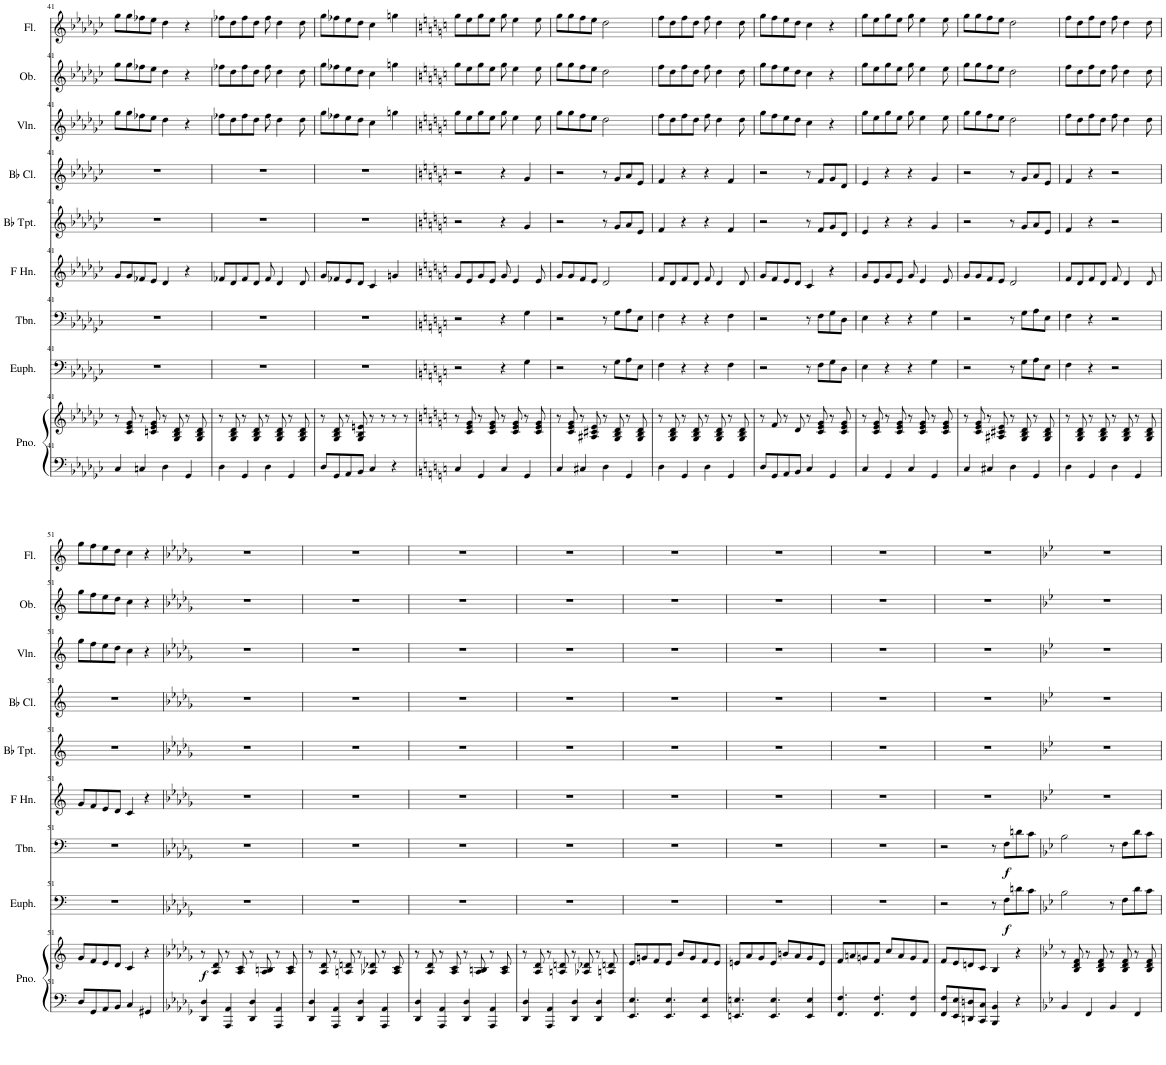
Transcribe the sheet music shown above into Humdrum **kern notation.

**kern	**kern	**dynam	**kern	**dynam	**kern	**dynam	**kern	**kern	**kern	**kern	**kern	**kern
*part9	*part9	*part9	*part8	*part8	*part7	*part7	*part6	*part5	*part4	*part3	*part2	*part1
*staff10	*staff9	*staff9/10	*staff8	*staff8	*staff7	*staff7	*staff6	*staff5	*staff4	*staff3	*staff2	*staff1
*I"Piano	*	*	*I"Euphonium	*	*I"Trombone	*	*I"Horn in F	*I"Bb Trumpet	*I"Bb Clarinet	*I"Violin	*I"Oboe	*I"Flute
*I'Pno.	*	*	*I'Euph.	*	*I'Tbn.	*	*	*I'Bb Tpt.	*I'Bb Cl.	*I'Vln.	*I'Ob.	*I'Fl.
!!LO:PB:g=z
*clefF4	*clefG2	*	*clefF4	*	*clefF4	*	*clefG2	*clefG2	*clefG2	*clefG2	*clefG2	*clefG2
*	*	*	*	*	*	*	*ITrd4c7	*ITrd1c2	*ITrd1c2	*	*	*
*k[b-e-a-d-g-c-]	*k[b-e-a-d-g-c-]	*	*k[b-e-a-d-g-c-]	*	*k[b-e-a-d-g-c-]	*	*k[b-e-a-d-g-c-]	*k[b-e-a-d-g-c-]	*k[b-e-a-d-g-c-]	*k[b-e-a-d-g-c-]	*k[b-e-a-d-g-c-]	*k[b-e-a-d-g-c-]
*M4/4	*M4/4	*	*M4/4	*	*M4/4	*	*M4/4	*M4/4	*M4/4	*M4/4	*M4/4	*M4/4
=41	=41	=41	=41	=41	=41	=41	=41	=41	=41	=41	=41	=41
4C-/	8r	.	1r	.	1r	.	8g-/L	1r	1r	8gg-\L	8gg-\L	8gg-\L
.	8c-/ 8e-/ 8g-/	.	.	.	.	.	8g-/	.	.	8gg-\	8gg-\	8gg-\
4Cn/	8r	.	.	.	.	.	8f-X/	.	.	8ff-X\	8ff-X\	8ff-X\
.	8cn/ 8e-/ 8g-/	.	.	.	.	.	8e-/J	.	.	8ee-\J	8ee-\J	8ee-\J
4D-\	8r	.	.	.	.	.	4d-/	.	.	4dd-\	4dd-\	4dd-\
.	8G-/ 8B-/ 8d-/	.	.	.	.	.	.	.	.	.	.	.
4GG-/	8r	.	.	.	.	.	4r	.	.	4r	4r	4r
.	8G-/ 8B-/ 8d-/	.	.	.	.	.	.	.	.	.	.	.
=42	=42	=42	=42	=42	=42	=42	=42	=42	=42	=42	=42	=42
4D-\	8r	.	1r	.	1r	.	8f-X/L	1r	1r	8ff-X\L	8ff-X\L	8ff-X\L
.	8G-/ 8B-/ 8d-/	.	.	.	.	.	8d-/	.	.	8dd-\	8dd-\	8dd-\
4GG-/	8r	.	.	.	.	.	8f-/	.	.	8ff-\	8ff-\	8ff-\
.	8G-/ 8B-/ 8d-/	.	.	.	.	.	8d-/J	.	.	8dd-\J	8dd-\J	8dd-\J
4D-\	8r	.	.	.	.	.	8f-/	.	.	8ff-\	8ff-\	8ff-\
.	8G-/ 8B-/ 8d-/	.	.	.	.	.	4d-/	.	.	4dd-\	4dd-\	4dd-\
4GG-/	8r	.	.	.	.	.	.	.	.	.	.	.
.	8G-/ 8B-/ 8d-/	.	.	.	.	.	8d-/	.	.	8dd-\	8dd-\	8dd-\
=43	=43	=43	=43	=43	=43	=43	=43	=43	=43	=43	=43	=43
8D-/L	8r	.	1r	.	1r	.	8g-/L	1r	1r	8gg-\L	8gg-\L	8gg-\L
8GG-/	8G-/ 8B-/ 8d-/	.	.	.	.	.	8f-X/	.	.	8ff-X\	8ff-X\	8ff-X\
8AA-/	8r	.	.	.	.	.	8e-/	.	.	8ee-\	8ee-\	8ee-\
8BB-/J	8G-/ 8B-/ 8en/	.	.	.	.	.	8d-/J	.	.	8dd-\J	8dd-\J	8dd-\J
4C-/	8r	.	.	.	.	.	4c-/	.	.	4cc-\	4cc-\	4cc-\
.	8r	.	.	.	.	.	.	.	.	.	.	.
4r	8r	.	.	.	.	.	4gn/	.	.	4ggn\	4ggn\	4ggn\
.	8r	.	.	.	.	.	.	.	.	.	.	.
=44	=44	=44	=44	=44	=44	=44	=44	=44	=44	=44	=44	=44
*k[]	*k[]	*	*k[]	*	*k[]	*	*k[]	*k[]	*k[]	*k[]	*k[]	*k[]
4C/	8r	.	2r	.	2r	.	8g/L	2r	2r	8gg\L	8gg\L	8gg\L
.	8c/ 8e/ 8g/	.	.	.	.	.	8e/	.	.	8ee\	8ee\	8ee\
4GG/	8r	.	.	.	.	.	8g/	.	.	8gg\	8gg\	8gg\
.	8c/ 8e/ 8g/	.	.	.	.	.	8e/J	.	.	8ee\J	8ee\J	8ee\J
4C/	8r	.	4r	.	4r	.	8g/	4r	4r	8gg\	8gg\	8gg\
.	8c/ 8e/ 8g/	.	.	.	.	.	4e/	.	.	4ee\	4ee\	4ee\
4GG/	8r	.	4G\	.	4G\	.	.	4g/	4g/	.	.	.
.	8c/ 8e/ 8g/	.	.	.	.	.	8e/	.	.	8ee\	8ee\	8ee\
=45	=45	=45	=45	=45	=45	=45	=45	=45	=45	=45	=45	=45
4C/	8r	.	2r	.	2r	.	8g/L	2r	2r	8gg\L	8gg\L	8gg\L
.	8c/ 8e/ 8g/	.	.	.	.	.	8g/	.	.	8gg\	8gg\	8gg\
4C#X/	8r	.	.	.	.	.	8f/	.	.	8ff\	8ff\	8ff\
.	8A#X/ 8c#X/ 8e/	.	.	.	.	.	8e/J	.	.	8ee\J	8ee\J	8ee\J
4D\	8r	.	8r	.	8r	.	2d/	8r	8r	2dd\	2dd\	2dd\
.	8G/ 8B/ 8d/	.	8G\L	.	8G\L	.	.	8g/L	8g/L	.	.	.
4GG/	8r	.	8A\	.	8A\	.	.	8a/	8a/	.	.	.
.	8G/ 8B/ 8d/	.	8E\J	.	8E\J	.	.	8e/J	8e/J	.	.	.
=46	=46	=46	=46	=46	=46	=46	=46	=46	=46	=46	=46	=46
4D\	8r	.	4F\	.	4F\	.	8f/L	4f/	4f/	8ff\L	8ff\L	8ff\L
.	8G/ 8B/ 8d/	.	.	.	.	.	8d/	.	.	8dd\	8dd\	8dd\
4GG/	8r	.	4r	.	4r	.	8f/	4r	4r	8ff\	8ff\	8ff\
.	8G/ 8B/ 8d/	.	.	.	.	.	8d/J	.	.	8dd\J	8dd\J	8dd\J
4D\	8r	.	4r	.	4r	.	8f/	4r	4r	8ff\	8ff\	8ff\
.	8G/ 8B/ 8d/	.	.	.	.	.	4d/	.	.	4dd\	4dd\	4dd\
4GG/	8r	.	4F\	.	4F\	.	.	4f/	4f/	.	.	.
.	8G/ 8B/ 8d/	.	.	.	.	.	8d/	.	.	8dd\	8dd\	8dd\
=47	=47	=47	=47	=47	=47	=47	=47	=47	=47	=47	=47	=47
8D/L	8r	.	2r	.	2r	.	8g/L	2r	2r	8gg\L	8gg\L	8gg\L
8GG/	8f/	.	.	.	.	.	8f/	.	.	8ff\	8ff\	8ff\
8AA/	8r	.	.	.	.	.	8e/	.	.	8ee\	8ee\	8ee\
8BB/J	8d/	.	.	.	.	.	8d/J	.	.	8dd\J	8dd\J	8dd\J
4C/	8r	.	8r	.	8r	.	4c/	8r	8r	4cc\	4cc\	4cc\
.	8c/ 8e/ 8g/	.	8F\L	.	8F\L	.	.	8f/L	8f/L	.	.	.
4GG/	8r	.	8G\	.	8G\	.	4r	8g/	8g/	4r	4r	4r
.	8c/ 8e/ 8g/	.	8D\J	.	8D\J	.	.	8d/J	8d/J	.	.	.
=48	=48	=48	=48	=48	=48	=48	=48	=48	=48	=48	=48	=48
4C/	8r	.	4E\	.	4E\	.	8g/L	4e/	4e/	8gg\L	8gg\L	8gg\L
.	8c/ 8e/ 8g/	.	.	.	.	.	8e/	.	.	8ee\	8ee\	8ee\
4GG/	8r	.	4r	.	4r	.	8g/	4r	4r	8gg\	8gg\	8gg\
.	8c/ 8e/ 8g/	.	.	.	.	.	8e/J	.	.	8ee\J	8ee\J	8ee\J
4C/	8r	.	4r	.	4r	.	8g/	4r	4r	8gg\	8gg\	8gg\
.	8c/ 8e/ 8g/	.	.	.	.	.	4e/	.	.	4ee\	4ee\	4ee\
4GG/	8r	.	4G\	.	4G\	.	.	4g/	4g/	.	.	.
.	8c/ 8e/ 8g/	.	.	.	.	.	8e/	.	.	8ee\	8ee\	8ee\
=49	=49	=49	=49	=49	=49	=49	=49	=49	=49	=49	=49	=49
4C/	8r	.	2r	.	2r	.	8g/L	2r	2r	8gg\L	8gg\L	8gg\L
.	8c/ 8e/ 8g/	.	.	.	.	.	8g/	.	.	8gg\	8gg\	8gg\
4C#X/	8r	.	.	.	.	.	8f/	.	.	8ff\	8ff\	8ff\
.	8A#X/ 8c#X/ 8e/	.	.	.	.	.	8e/J	.	.	8ee\J	8ee\J	8ee\J
4D\	8r	.	8r	.	8r	.	2d/	8r	8r	2dd\	2dd\	2dd\
.	8G/ 8B/ 8d/	.	8G\L	.	8G\L	.	.	8g/L	8g/L	.	.	.
4GG/	8r	.	8A\	.	8A\	.	.	8a/	8a/	.	.	.
.	8G/ 8B/ 8d/	.	8E\J	.	8E\J	.	.	8e/J	8e/J	.	.	.
=50	=50	=50	=50	=50	=50	=50	=50	=50	=50	=50	=50	=50
4D\	8r	.	4F\	.	4F\	.	8f/L	4f/	4f/	8ff\L	8ff\L	8ff\L
.	8G/ 8B/ 8d/	.	.	.	.	.	8d/	.	.	8dd\	8dd\	8dd\
4GG/	8r	.	4r	.	4r	.	8f/	4r	4r	8ff\	8ff\	8ff\
.	8G/ 8B/ 8d/	.	.	.	.	.	8d/J	.	.	8dd\J	8dd\J	8dd\J
4D\	8r	.	2r	.	2r	.	8f/	2r	2r	8ff\	8ff\	8ff\
.	8G/ 8B/ 8d/	.	.	.	.	.	4d/	.	.	4dd\	4dd\	4dd\
4GG/	8r	.	.	.	.	.	.	.	.	.	.	.
.	8G/ 8B/ 8d/	.	.	.	.	.	8d/	.	.	8dd\	8dd\	8dd\
!!LO:LB:g=z
=51	=51	=51	=51	=51	=51	=51	=51	=51	=51	=51	=51	=51
8D/L	8g/L	.	1r	.	1r	.	8g/L	1r	1r	8gg\L	8gg\L	8gg\L
8GG/	8f/	.	.	.	.	.	8f/	.	.	8ff\	8ff\	8ff\
8AA/	8e/	.	.	.	.	.	8e/	.	.	8ee\	8ee\	8ee\
8BB/J	8d/J	.	.	.	.	.	8d/J	.	.	8dd\J	8dd\J	8dd\J
4C/	4c/	.	.	.	.	.	4c/	.	.	4cc\	4cc\	4cc\
4GG#X/	4r	.	.	.	.	.	4r	.	.	4r	4r	4r
=52	=52	=52	=52	=52	=52	=52	=52	=52	=52	=52	=52	=52
*k[b-e-a-d-g-]	*k[b-e-a-d-g-]	*	*k[b-e-a-d-g-]	*	*k[b-e-a-d-g-]	*	*k[b-e-a-d-g-]	*k[b-e-a-d-g-]	*k[b-e-a-d-g-]	*k[b-e-a-d-g-]	*k[b-e-a-d-g-]	*k[b-e-a-d-g-]
!	!	!LO:DY:b	!	!	!	!	!	!	!	!	!	!
4DD-/ 4D-/	8r	f	1r	.	1r	.	1r	1r	1r	1r	1r	1r
.	8A-/ 8d-/	.	.	.	.	.	.	.	.	.	.	.
4AAA-/ 4AA-/	8r	.	.	.	.	.	.	.	.	.	.	.
.	8A-/ 8c/	.	.	.	.	.	.	.	.	.	.	.
4DD-/ 4D-/	8r	.	.	.	.	.	.	.	.	.	.	.
.	8A-/ 8Bn/	.	.	.	.	.	.	.	.	.	.	.
4AAA-/ 4AA-/	8r	.	.	.	.	.	.	.	.	.	.	.
.	8A-/ 8c/	.	.	.	.	.	.	.	.	.	.	.
=53	=53	=53	=53	=53	=53	=53	=53	=53	=53	=53	=53	=53
4DD-/ 4D-/	8r	.	1r	.	1r	.	1r	1r	1r	1r	1r	1r
.	8A-/ 8d-/	.	.	.	.	.	.	.	.	.	.	.
4AAA-/ 4AA-/	8r	.	.	.	.	.	.	.	.	.	.	.
.	8An/ 8dn/	.	.	.	.	.	.	.	.	.	.	.
4DD-/ 4D-/	8r	.	.	.	.	.	.	.	.	.	.	.
.	8A-X/ 8d-X/	.	.	.	.	.	.	.	.	.	.	.
4AAA-/ 4AA-/	8r	.	.	.	.	.	.	.	.	.	.	.
.	8A-/ 8c/	.	.	.	.	.	.	.	.	.	.	.
=54	=54	=54	=54	=54	=54	=54	=54	=54	=54	=54	=54	=54
4DD-/ 4D-/	8r	.	1r	.	1r	.	1r	1r	1r	1r	1r	1r
.	8A-/ 8d-/	.	.	.	.	.	.	.	.	.	.	.
4AAA-/ 4AA-/	8r	.	.	.	.	.	.	.	.	.	.	.
.	8A-/ 8c/	.	.	.	.	.	.	.	.	.	.	.
4DD-/ 4D-/	8r	.	.	.	.	.	.	.	.	.	.	.
.	8A-/ 8Bn/	.	.	.	.	.	.	.	.	.	.	.
4AAA-/ 4AA-/	8r	.	.	.	.	.	.	.	.	.	.	.
.	8A-/ 8c/	.	.	.	.	.	.	.	.	.	.	.
=55	=55	=55	=55	=55	=55	=55	=55	=55	=55	=55	=55	=55
4DD-/ 4D-/	8r	.	1r	.	1r	.	1r	1r	1r	1r	1r	1r
.	8A-/ 8d-/	.	.	.	.	.	.	.	.	.	.	.
4AAA-/ 4AA-/	8r	.	.	.	.	.	.	.	.	.	.	.
.	8An/ 8dn/	.	.	.	.	.	.	.	.	.	.	.
4DD-/ 4D-/	8r	.	.	.	.	.	.	.	.	.	.	.
.	8A-X/ 8d-X/	.	.	.	.	.	.	.	.	.	.	.
4DD-/ 4D-/	8r	.	.	.	.	.	.	.	.	.	.	.
.	8An/ 8dn/	.	.	.	.	.	.	.	.	.	.	.
=56	=56	=56	=56	=56	=56	=56	=56	=56	=56	=56	=56	=56
4.EE-/ 4.E-/	8e-/L	.	1r	.	1r	.	1r	1r	1r	1r	1r	1r
.	8gn/	.	.	.	.	.	.	.	.	.	.	.
.	8f/	.	.	.	.	.	.	.	.	.	.	.
4.EE-/ 4.E-/	8e-/J	.	.	.	.	.	.	.	.	.	.	.
.	8b-/L	.	.	.	.	.	.	.	.	.	.	.
.	8g/	.	.	.	.	.	.	.	.	.	.	.
4EE-/ 4E-/	8f/	.	.	.	.	.	.	.	.	.	.	.
.	8e-/J	.	.	.	.	.	.	.	.	.	.	.
=57	=57	=57	=57	=57	=57	=57	=57	=57	=57	=57	=57	=57
4.EEn/ 4.En/	8en/L	.	1r	.	1r	.	1r	1r	1r	1r	1r	1r
.	8a-/	.	.	.	.	.	.	.	.	.	.	.
.	8g-/	.	.	.	.	.	.	.	.	.	.	.
4.EE/ 4.E/	8e/J	.	.	.	.	.	.	.	.	.	.	.
.	8bn/L	.	.	.	.	.	.	.	.	.	.	.
.	8a-/	.	.	.	.	.	.	.	.	.	.	.
4EE/ 4E/	8g-/	.	.	.	.	.	.	.	.	.	.	.
.	8e/J	.	.	.	.	.	.	.	.	.	.	.
=58	=58	=58	=58	=58	=58	=58	=58	=58	=58	=58	=58	=58
4.FF/ 4.F/	8f/L	.	1r	.	1r	.	1r	1r	1r	1r	1r	1r
.	8an/	.	.	.	.	.	.	.	.	.	.	.
.	8gn/	.	.	.	.	.	.	.	.	.	.	.
4.FF/ 4.F/	8f/J	.	.	.	.	.	.	.	.	.	.	.
.	8cc/L	.	.	.	.	.	.	.	.	.	.	.
.	8a/	.	.	.	.	.	.	.	.	.	.	.
4FF/ 4F/	8g/	.	.	.	.	.	.	.	.	.	.	.
.	8f/J	.	.	.	.	.	.	.	.	.	.	.
=59	=59	=59	=59	=59	=59	=59	=59	=59	=59	=59	=59	=59
8FF/ 8F/L	8f/L	.	2r	.	2r	.	1r	1r	1r	1r	1r	1r
8EE-/ 8E-/	8e-/	.	.	.	.	.	.	.	.	.	.	.
8DDn/ 8Dn/	8dn/	.	.	.	.	.	.	.	.	.	.	.
8CC/ 8C/J	8c/J	.	.	.	.	.	.	.	.	.	.	.
4BBB-/ 4BB-/	4B-/	.	8r	.	8r	.	.	.	.	.	.	.
!	!	!	!	!LO:DY:b	!	!LO:DY:b	!	!	!	!	!	!
.	.	.	8F\L	f	8F\L	f	.	.	.	.	.	.
4r	4r	.	8dn\	.	8dn\	.	.	.	.	.	.	.
.	.	.	8c\J	.	8c\J	.	.	.	.	.	.	.
=60	=60	=60	=60	=60	=60	=60	=60	=60	=60	=60	=60	=60
*k[b-e-]	*k[b-e-]	*	*k[b-e-]	*	*k[b-e-]	*	*k[b-e-]	*k[b-e-]	*k[b-e-]	*k[b-e-]	*k[b-e-]	*k[b-e-]
4BB-/	8r	.	2B-\	.	2B-\	.	1r	1r	1r	1r	1r	1r
.	8B-/ 8d/ 8f/	.	.	.	.	.	.	.	.	.	.	.
4FF/	8r	.	.	.	.	.	.	.	.	.	.	.
.	8B-/ 8d/ 8f/	.	.	.	.	.	.	.	.	.	.	.
4BB-/	8r	.	8r	.	8r	.	.	.	.	.	.	.
.	8B-/ 8d/ 8f/	.	8F\L	.	8F\L	.	.	.	.	.	.	.
4FF/	8r	.	8d\	.	8d\	.	.	.	.	.	.	.
.	8B-/ 8d/ 8f/	.	8c\J	.	8c\J	.	.	.	.	.	.	.
=	=	=	=	=	=	=	=	=	=	=	=	=
*-	*-	*-	*-	*-	*-	*-	*-	*-	*-	*-	*-	*-
